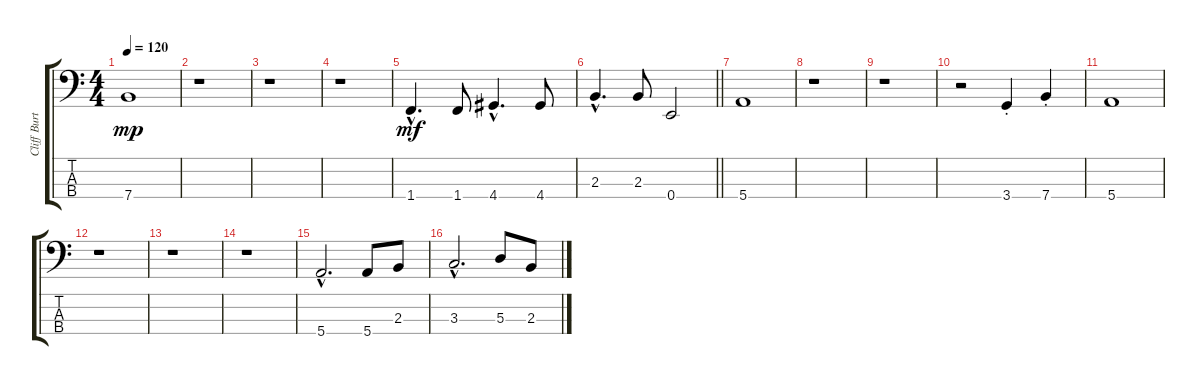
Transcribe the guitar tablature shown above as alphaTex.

\track ("Cliff Burton - Bass" "Cliff Burt") {instrument electricbasspick}
\staff {score tabs}
\tuning (G2 D2 A1 E1) {hide}
\ts (4 4)
\tempo 120
\clef f4
\ks c
7.4.1{dy mp} |
r.1 |
r.1 |
r.1 |
1.4{hac}.4{d dy mf} 1.4.8 4.4{hac}.4{d} 4.4.8 |
\barLineRight lightlight
2.3{hac}.4{d} 2.3.8 0.4.2 |
5.4.1 |
r.1 |
r.1 |
r.2 3.4{st}.4 7.4{st}.4 |
5.4.1 |
r.1 |
r.1 |
r.1 |
5.4{hac}.2{d} 5.4.8 2.3.8 |
3.3{hac}.2{d} 5.3.8 2.3.8
